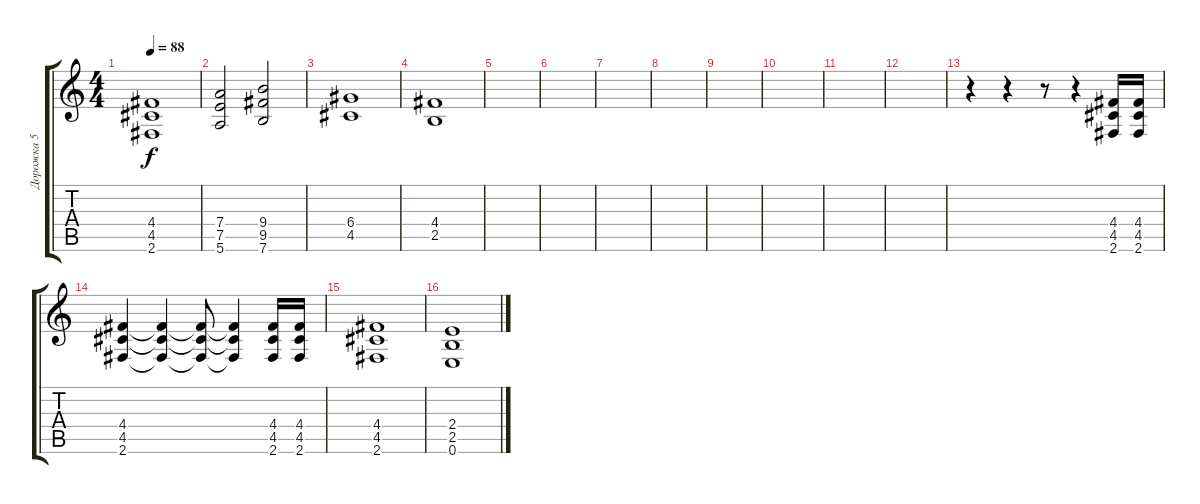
\track ("Дорожка 5" "Дорожка 5") {instrument distortionguitar}
\staff {score tabs}
\tuning (E4 B3 G3 D3 A2 E2) {hide}
\ts (4 4)
\tempo 88
\clef g2
\ks c
(4.4 4.5 2.6).1{dy f} |
(7.4 7.5 5.6).2 (9.4 9.5 7.6).2 |
(6.4 4.5).1{volume 11} |
(4.4 2.5).1{volume 8} |
|
|
|
|
|
|
|
|
r.4{volume 16} r.4 r.8 r.4 (4.4 4.5 2.6).16 (4.4 4.5 2.6).16 |
(4.4 4.5 2.6).4 (4.4{t} 4.5{t} 2.6{t}).4 (4.4{t} 4.5{t} 2.6{t}).8 (4.4{t} 4.5{t} 2.6{t}).4 (4.4 4.5 2.6).16 (4.4 4.5 2.6).16 |
(4.4 4.5 2.6).1 |
(2.4 2.5 0.6).1
